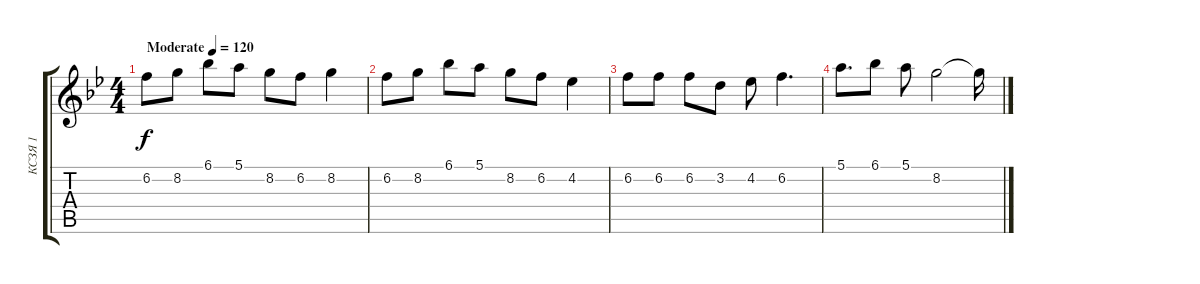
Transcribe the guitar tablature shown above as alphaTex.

\track ("КСЗЯ 1" "КСЗЯ 1") {instrument acousticguitarsteel}
\staff {score tabs}
\tuning (E4 B3 G3 D3 A2 E2) {hide}
\ts (4 4)
\tempo (120 "Moderate")
\clef g2
\ks bb
6.2.8{dy f instrument acousticguitarsteel} 8.2.8 6.1.8 5.1.8 8.2.8 6.2.8 8.2.4 |
6.2.8 8.2.8 6.1.8 5.1.8 8.2.8 6.2.8 4.2.4 |
6.2.8 6.2.8 6.2.8 3.2.8 4.2.8 6.2.4{d} |
5.1.8{d} 6.1.8 5.1.8 8.2.2 8.2{t}.16
